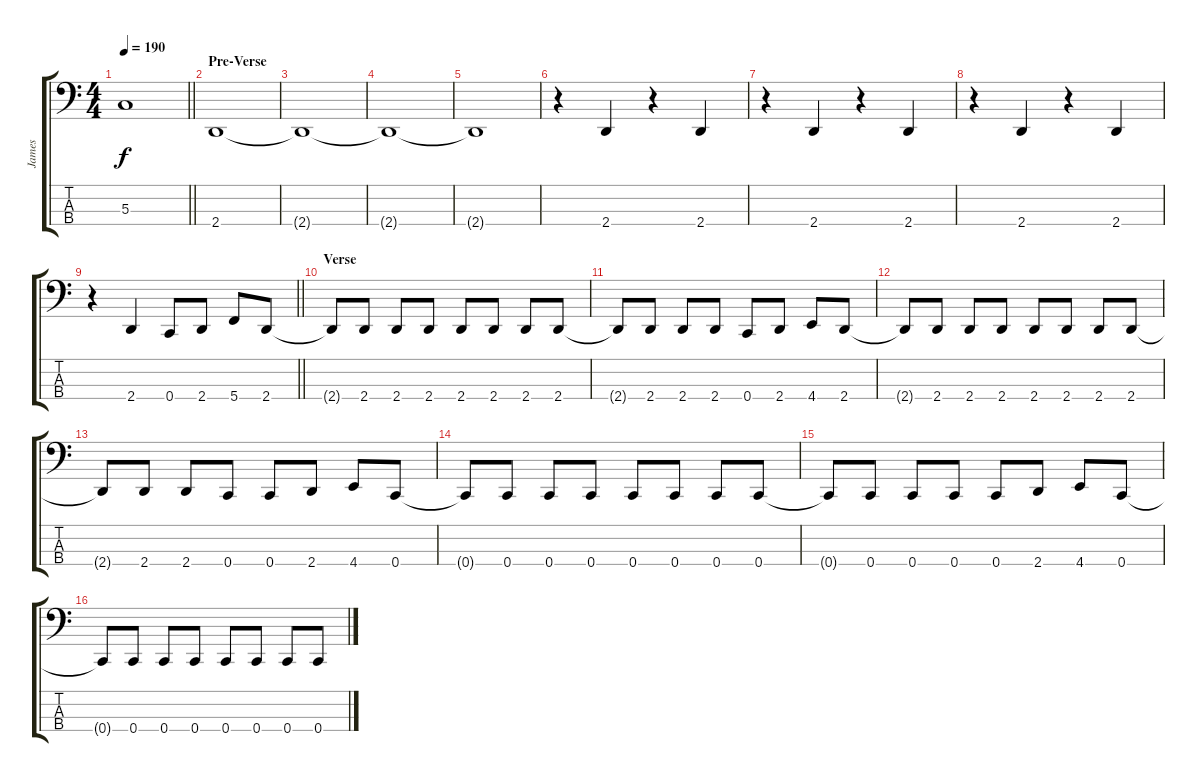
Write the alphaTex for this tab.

\track ("James" "James") {instrument electricbasspick bank 255}
\staff {score tabs}
\tuning (F2 C2 G1 C1) {hide}
\ts (4 4)
\tempo 190
\clef f4
\barLineRight lightlight
\ks c
5.3{t}.1{dy f} |
\section ("" "Pre-Verse")
2.4.1 |
2.4{t}.1 |
2.4{t}.1 |
2.4{t}.1 |
r.4 2.4.4 r.4 2.4.4 |
r.4 2.4.4 r.4 2.4.4 |
r.4 2.4.4 r.4 2.4.4 |
\barLineRight lightlight
r.4 2.4.4 0.4.8 2.4.8 5.4.8 2.4.8 |
\section ("" "Verse")
2.4{t}.8 2.4.8 2.4.8 2.4.8 2.4.8 2.4.8 2.4.8 2.4.8 |
2.4{t}.8 2.4.8 2.4.8 2.4.8 0.4.8 2.4.8 4.4.8 2.4.8 |
2.4{t}.8 2.4.8 2.4.8 2.4.8 2.4.8 2.4.8 2.4.8 2.4.8 |
2.4{t}.8 2.4.8 2.4.8 0.4.8 0.4.8 2.4.8 4.4.8 0.4.8 |
0.4{t}.8 0.4.8 0.4.8 0.4.8 0.4.8 0.4.8 0.4.8 0.4.8 |
0.4{t}.8 0.4.8 0.4.8 0.4.8 0.4.8 2.4.8 4.4.8 0.4.8 |
0.4{t}.8 0.4.8 0.4.8 0.4.8 0.4.8 0.4.8 0.4.8 0.4.8
